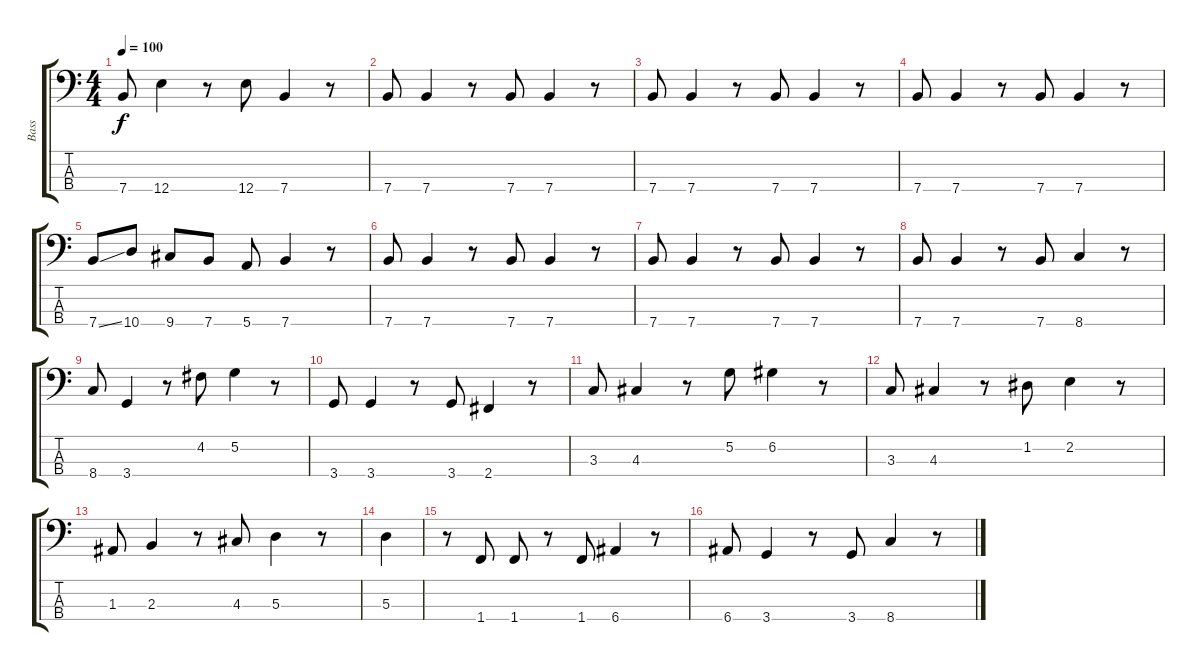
\track ("Bass" "Bass") {instrument electricbassfinger}
\staff {score tabs}
\tuning (G2 D2 A1 E1) {hide}
\ts (4 4)
\tempo 100
\clef f4
\ks c
7.4.8{dy f} 12.4.4 r.8 12.4.8 7.4.4 r.8 |
7.4.8 7.4.4 r.8 7.4.8 7.4.4 r.8 |
7.4.8 7.4.4 r.8 7.4.8 7.4.4 r.8 |
7.4.8 7.4.4 r.8 7.4.8 7.4.4 r.8 |
7.4{ss}.8 10.4.8 9.4.8 7.4.8 5.4.8 7.4.4 r.8 |
7.4.8 7.4.4 r.8 7.4.8 7.4.4 r.8 |
7.4.8 7.4.4 r.8 7.4.8 7.4.4 r.8 |
7.4.8 7.4.4 r.8 7.4.8 8.4.4 r.8 |
8.4.8 3.4.4 r.8 4.2.8 5.2.4 r.8 |
3.4.8 3.4.4 r.8 3.4.8 2.4.4 r.8 |
3.3.8 4.3.4 r.8 5.2.8 6.2.4 r.8 |
3.3.8 4.3.4 r.8 1.2.8 2.2.4 r.8 |
1.3.8 2.3.4 r.8 4.3.8 5.3.4 r.8 |
5.3.4 |
r.8 1.4.8 1.4.8 r.8 1.4.8 6.4.4 r.8 |
6.4.8 3.4.4 r.8 3.4.8 8.4.4 r.8
